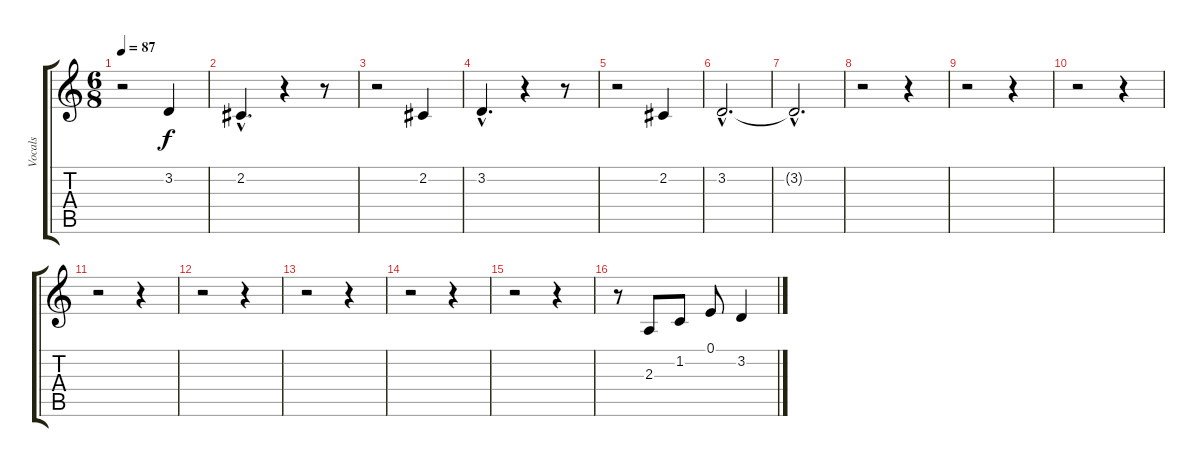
\track ("Vocals" "Vocals") {instrument drawbarorgan}
\staff {score tabs}
\tuning (E4 B3 G3 D3 A2 E2) {hide}
\ts (6 8)
\tempo 87
\clef g2
\ks c
r.2{dy f} 3.2.4 |
2.2{hac}.4{d} r.4 r.8 |
r.2 2.2.4 |
3.2{hac}.4{d} r.4 r.8 |
r.2 2.2.4 |
3.2{hac}.2{d} |
3.2{hac t}.2{d} |
r.2 r.4 |
r.2 r.4 |
r.2 r.4 |
r.2 r.4 |
r.2 r.4 |
r.2 r.4 |
r.2 r.4 |
r.2 r.4 |
r.8 2.3.8 1.2.8 0.1.8 3.2.4
